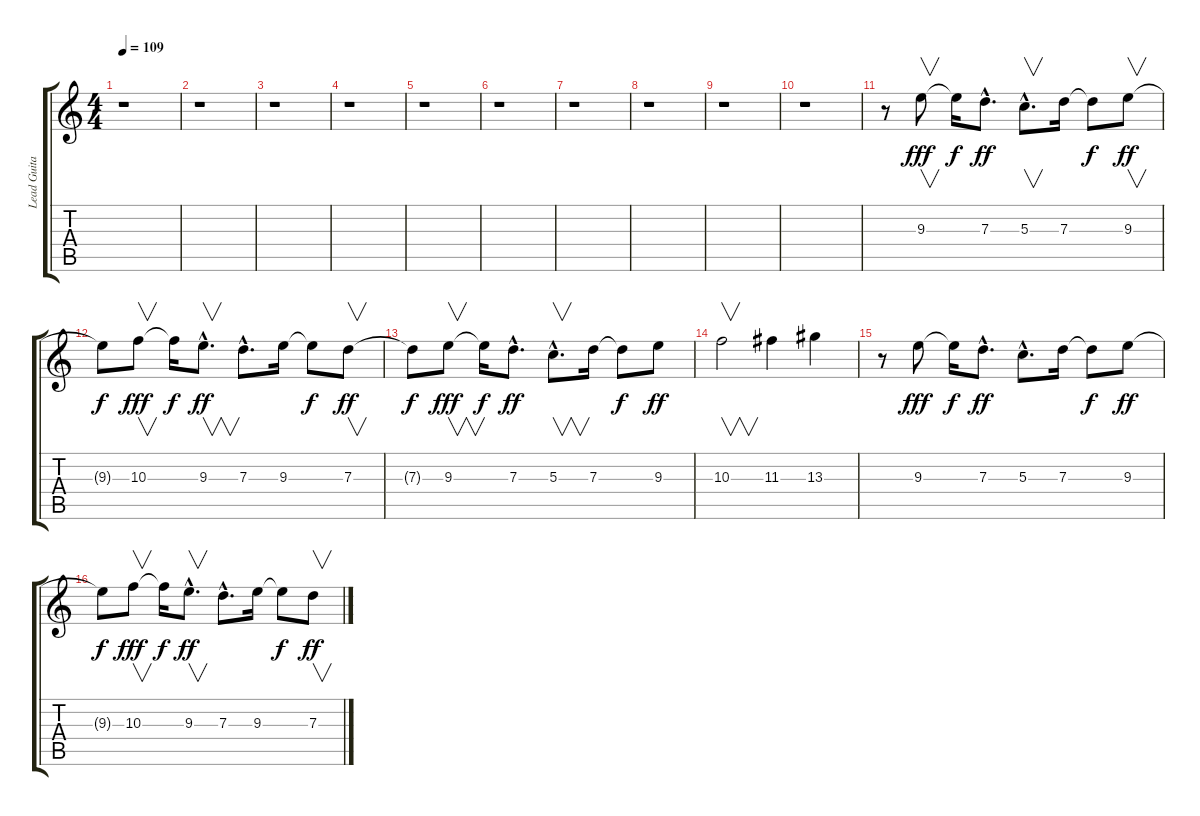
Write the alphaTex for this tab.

\track ("Lead Guitar" "Lead Guita") {instrument overdrivenguitar}
\staff {score tabs}
\tuning (E4 B3 G3 D3 A2 E2) {hide}
\ts (4 4)
\tempo 109
\clef g2
\ks c
r.1{dy fff} |
r.1 |
r.1 |
r.1 |
r.1 |
r.1 |
r.1 |
r.1 |
r.1 |
r.1 |
r.8 9.3.8{v} 9.3{t}.16{dy f} 7.3{hac}.8{d dy ff} 5.3{hac}.8{v d} 7.3.16 7.3{t}.8{dy f} 9.3.8{v dy ff} |
9.3{t}.8{dy f} 10.3.8{v dy fff} 10.3{t}.16{dy f} 9.3{hac}.8{v d dy ff} 7.3{hac}.8{d} 9.3.16 9.3{t}.8{dy f} 7.3.8{v dy ff} |
7.3{t}.8{dy f} 9.3.8{v dy fff} 9.3{t}.16{dy f} 7.3{hac}.8{d dy ff} 5.3{hac}.8{v d} 7.3.16 7.3{t}.8{dy f} 9.3.8{dy ff} |
10.3.2{v} 11.3.4 13.3.4 |
r.8 9.3.8{dy fff} 9.3{t}.16{dy f} 7.3{hac}.8{d dy ff} 5.3{hac}.8{d} 7.3.16 7.3{t}.8{dy f} 9.3.8{dy ff} |
9.3{t}.8{dy f} 10.3.8{v dy fff} 10.3{t}.16{dy f} 9.3{hac}.8{v d dy ff} 7.3{hac}.8{d} 9.3.16 9.3{t}.8{dy f} 7.3.8{v dy ff}
